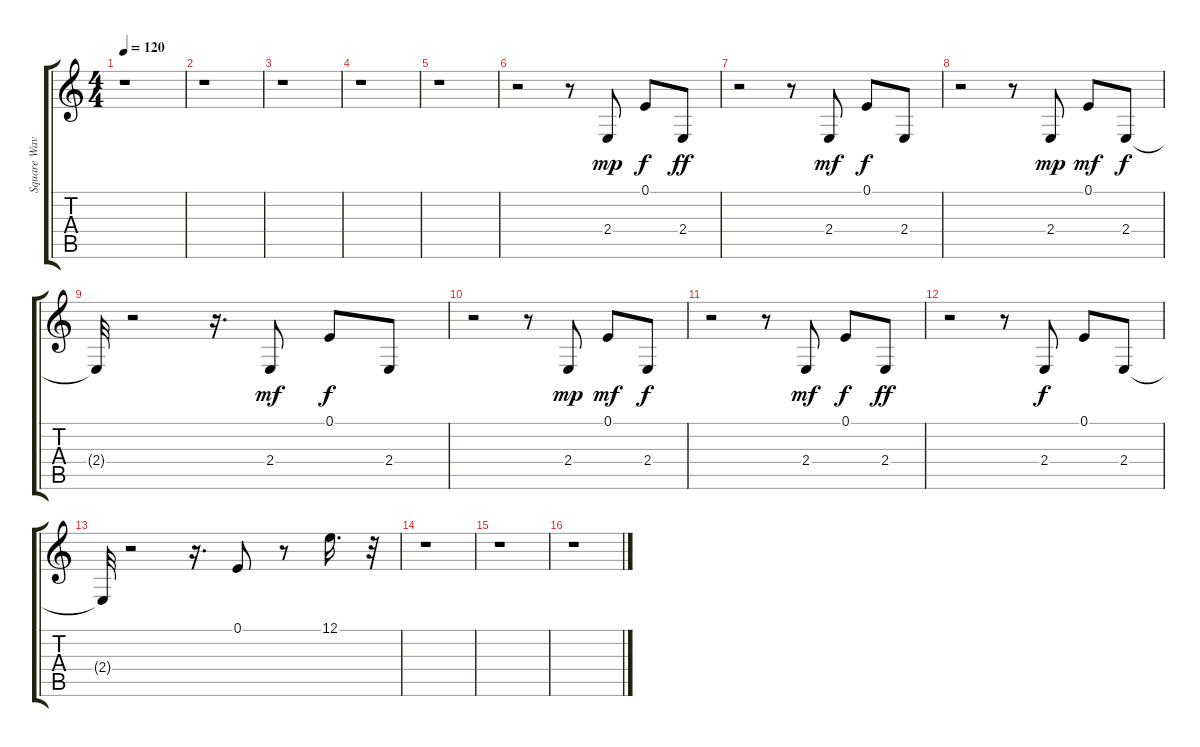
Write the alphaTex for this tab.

\track ("Square Wav" "Square Wav") {instrument lead1square}
\staff {score tabs}
\tuning (E4 B3 G3 D3 A2 E2) {hide}
\ts (4 4)
\tempo 120
\clef g2
\ks c
r.1{dy mf} |
r.1 |
r.1 |
r.1 |
r.1 |
r.2 r.8 2.4.8{dy mp} 0.1.8{dy f} 2.4.8{dy ff} |
r.2 r.8 2.4.8{dy mf} 0.1.8{dy f} 2.4.8 |
r.2 r.8 2.4.8{dy mp} 0.1.8{dy mf} 2.4.8{dy f} |
2.4{t}.32 r.2 r.16{d} 2.4.8{dy mf} 0.1.8{dy f} 2.4.8 |
r.2 r.8 2.4.8{dy mp} 0.1.8{dy mf} 2.4.8{dy f} |
r.2 r.8 2.4.8{dy mf} 0.1.8{dy f} 2.4.8{dy ff} |
r.2 r.8 2.4.8{dy f} 0.1.8 2.4.8 |
2.4{t}.32 r.2 r.16{d} 0.1.8 r.8 12.1.16{d} r.32 |
r.1 |
r.1 |
r.1
